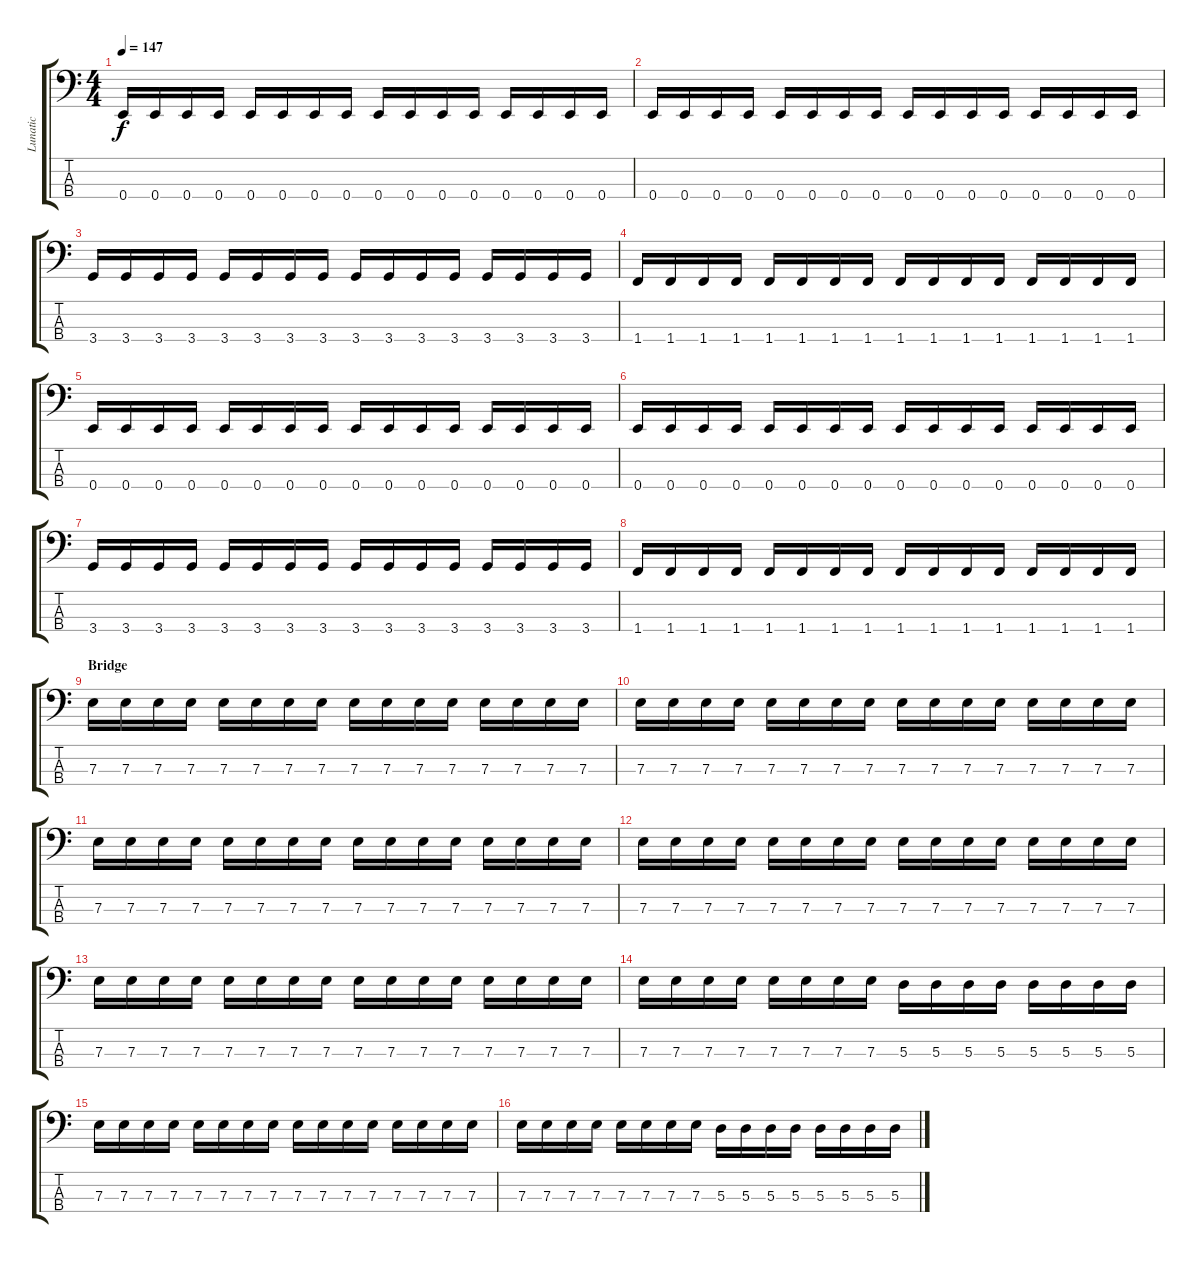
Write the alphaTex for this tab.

\track ("Lunatic" "Lunatic") {instrument electricbasspick}
\staff {score tabs}
\tuning (G2 D2 A1 E1) {hide}
\ts (4 4)
\tempo 147
\clef f4
\ks c
0.4.16{dy f} 0.4.16 0.4.16 0.4.16 0.4.16 0.4.16 0.4.16 0.4.16 0.4.16 0.4.16 0.4.16 0.4.16 0.4.16 0.4.16 0.4.16 0.4.16 |
0.4.16 0.4.16 0.4.16 0.4.16 0.4.16 0.4.16 0.4.16 0.4.16 0.4.16 0.4.16 0.4.16 0.4.16 0.4.16 0.4.16 0.4.16 0.4.16 |
3.4.16 3.4.16 3.4.16 3.4.16 3.4.16 3.4.16 3.4.16 3.4.16 3.4.16 3.4.16 3.4.16 3.4.16 3.4.16 3.4.16 3.4.16 3.4.16 |
1.4.16 1.4.16 1.4.16 1.4.16 1.4.16 1.4.16 1.4.16 1.4.16 1.4.16 1.4.16 1.4.16 1.4.16 1.4.16 1.4.16 1.4.16 1.4.16 |
0.4.16 0.4.16 0.4.16 0.4.16 0.4.16 0.4.16 0.4.16 0.4.16 0.4.16 0.4.16 0.4.16 0.4.16 0.4.16 0.4.16 0.4.16 0.4.16 |
0.4.16 0.4.16 0.4.16 0.4.16 0.4.16 0.4.16 0.4.16 0.4.16 0.4.16 0.4.16 0.4.16 0.4.16 0.4.16 0.4.16 0.4.16 0.4.16 |
3.4.16 3.4.16 3.4.16 3.4.16 3.4.16 3.4.16 3.4.16 3.4.16 3.4.16 3.4.16 3.4.16 3.4.16 3.4.16 3.4.16 3.4.16 3.4.16 |
1.4.16 1.4.16 1.4.16 1.4.16 1.4.16 1.4.16 1.4.16 1.4.16 1.4.16 1.4.16 1.4.16 1.4.16 1.4.16 1.4.16 1.4.16 1.4.16 |
\section ("" "Bridge")
7.3.16 7.3.16 7.3.16 7.3.16 7.3.16 7.3.16 7.3.16 7.3.16 7.3.16 7.3.16 7.3.16 7.3.16 7.3.16 7.3.16 7.3.16 7.3.16 |
7.3.16 7.3.16 7.3.16 7.3.16 7.3.16 7.3.16 7.3.16 7.3.16 7.3.16 7.3.16 7.3.16 7.3.16 7.3.16 7.3.16 7.3.16 7.3.16 |
7.3.16 7.3.16 7.3.16 7.3.16 7.3.16 7.3.16 7.3.16 7.3.16 7.3.16 7.3.16 7.3.16 7.3.16 7.3.16 7.3.16 7.3.16 7.3.16 |
7.3.16 7.3.16 7.3.16 7.3.16 7.3.16 7.3.16 7.3.16 7.3.16 7.3.16 7.3.16 7.3.16 7.3.16 7.3.16 7.3.16 7.3.16 7.3.16 |
7.3.16 7.3.16 7.3.16 7.3.16 7.3.16 7.3.16 7.3.16 7.3.16 7.3.16 7.3.16 7.3.16 7.3.16 7.3.16 7.3.16 7.3.16 7.3.16 |
7.3.16 7.3.16 7.3.16 7.3.16 7.3.16 7.3.16 7.3.16 7.3.16 5.3.16 5.3.16 5.3.16 5.3.16 5.3.16 5.3.16 5.3.16 5.3.16 |
7.3.16 7.3.16 7.3.16 7.3.16 7.3.16 7.3.16 7.3.16 7.3.16 7.3.16 7.3.16 7.3.16 7.3.16 7.3.16 7.3.16 7.3.16 7.3.16 |
7.3.16 7.3.16 7.3.16 7.3.16 7.3.16 7.3.16 7.3.16 7.3.16 5.3.16 5.3.16 5.3.16 5.3.16 5.3.16 5.3.16 5.3.16 5.3.16
